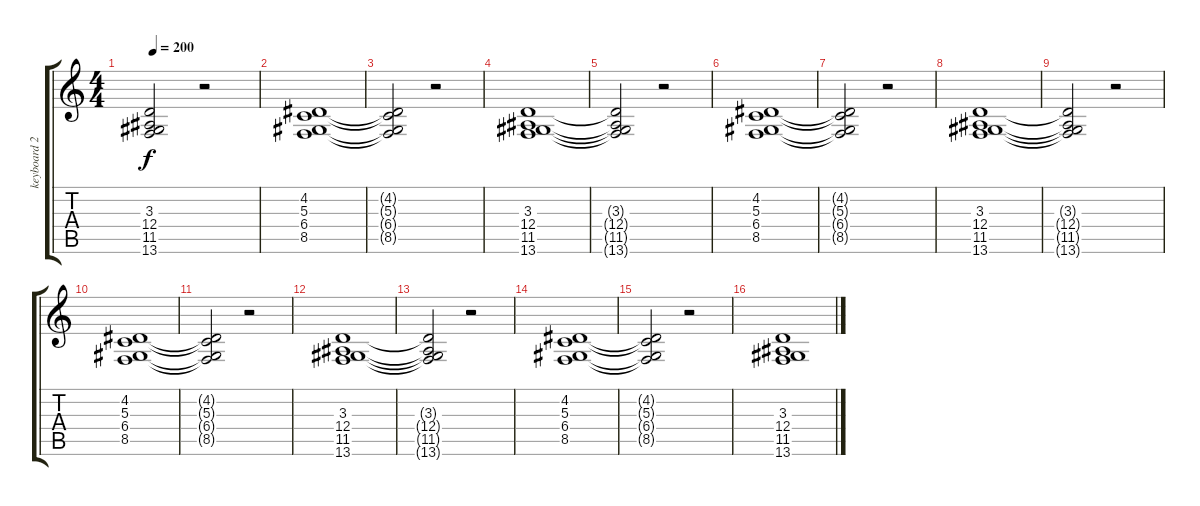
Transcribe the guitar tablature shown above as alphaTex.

\track ("keyboard 2" "keyboard 2") {instrument brightacousticpiano}
\staff {score tabs}
\tuning (E4 B3 G3 D3 A2 E2) {hide}
\ts (4 4)
\tempo 200
\clef g2
\ks c
(3.3{t} 12.4{t} 11.5{t} 13.6{t}).2{dy f} r.2 |
(4.2 5.3 6.4 8.5).1 |
(4.2{t} 5.3{t} 6.4{t} 8.5{t}).2 r.2 |
(3.3 12.4 11.5 13.6).1 |
(3.3{t} 12.4{t} 11.5{t} 13.6{t}).2 r.2 |
(4.2 5.3 6.4 8.5).1 |
(4.2{t} 5.3{t} 6.4{t} 8.5{t}).2 r.2 |
(3.3 12.4 11.5 13.6).1 |
(3.3{t} 12.4{t} 11.5{t} 13.6{t}).2 r.2 |
(4.2 5.3 6.4 8.5).1 |
(4.2{t} 5.3{t} 6.4{t} 8.5{t}).2 r.2 |
(3.3 12.4 11.5 13.6).1 |
(3.3{t} 12.4{t} 11.5{t} 13.6{t}).2 r.2 |
(4.2 5.3 6.4 8.5).1 |
(4.2{t} 5.3{t} 6.4{t} 8.5{t}).2 r.2 |
(3.3 12.4 11.5 13.6).1
